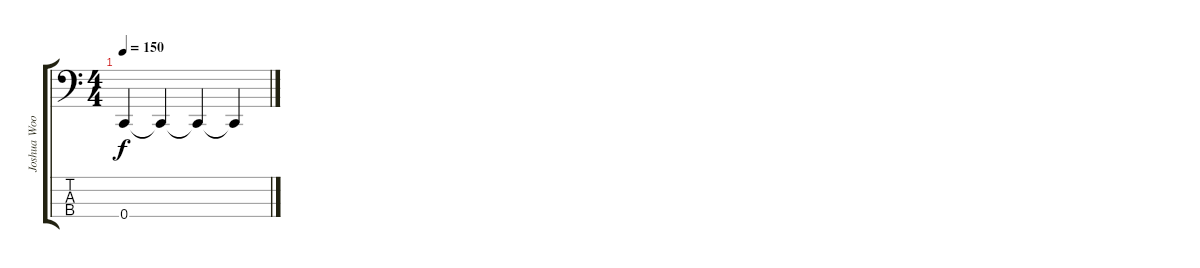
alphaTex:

\track ("Joshua Woodard" "Joshua Woo") {instrument electricbassfinger}
\staff {score tabs}
\tuning (F2 C2 G1 C1) {hide}
\ts (4 4)
\tempo 150
\clef f4
\ks c
0.4{t}.4{dy f} 0.4{t}.4 0.4{t}.4 0.4{t}.4
